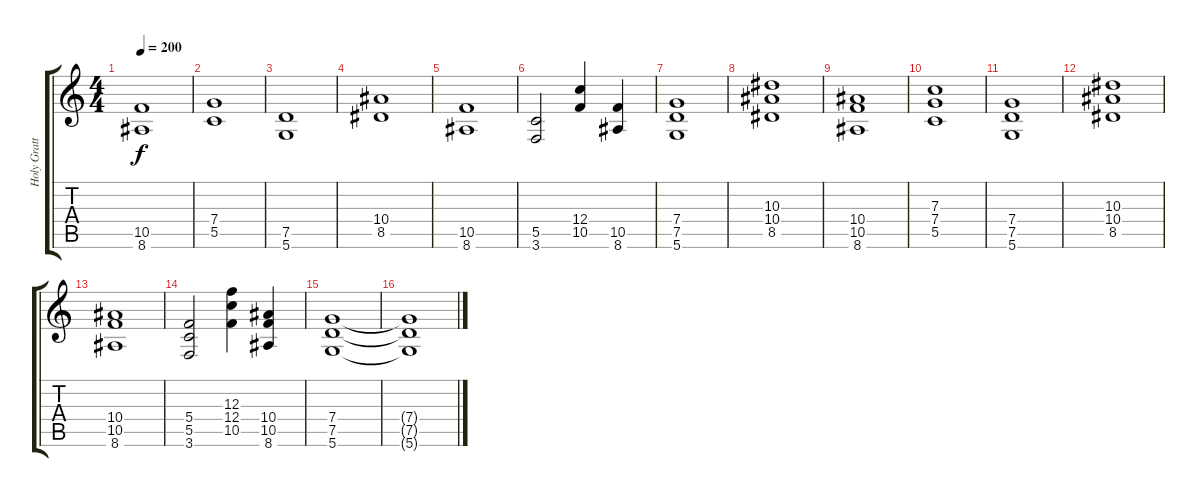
\track ("Holy Gratte 2" "Holy Gratt") {instrument overdrivenguitar}
\staff {score tabs}
\tuning (D4 A3 F3 C3 G2 D2) {hide}
\ts (4 4)
\tempo 200
\clef g2
\ks c
(10.5 8.6).1{dy f} |
(7.4 5.5).1 |
(7.5 5.6).1 |
(10.4 8.5).1 |
(10.5 8.6).1 |
(5.5 3.6).2 (12.4 10.5).4 (10.5 8.6).4 |
(7.4 7.5 5.6).1 |
(10.3 10.4 8.5).1 |
(10.4 10.5 8.6).1 |
(7.3 7.4 5.5).1 |
(7.4 7.5 5.6).1 |
(10.3 10.4 8.5).1 |
(10.4 10.5 8.6).1 |
(5.4 5.5 3.6).2 (12.3 12.4 10.5).4 (10.4 10.5 8.6).4 |
(7.4 7.5 5.6).1 |
(7.4{t} 7.5{t} 5.6{t}).1
